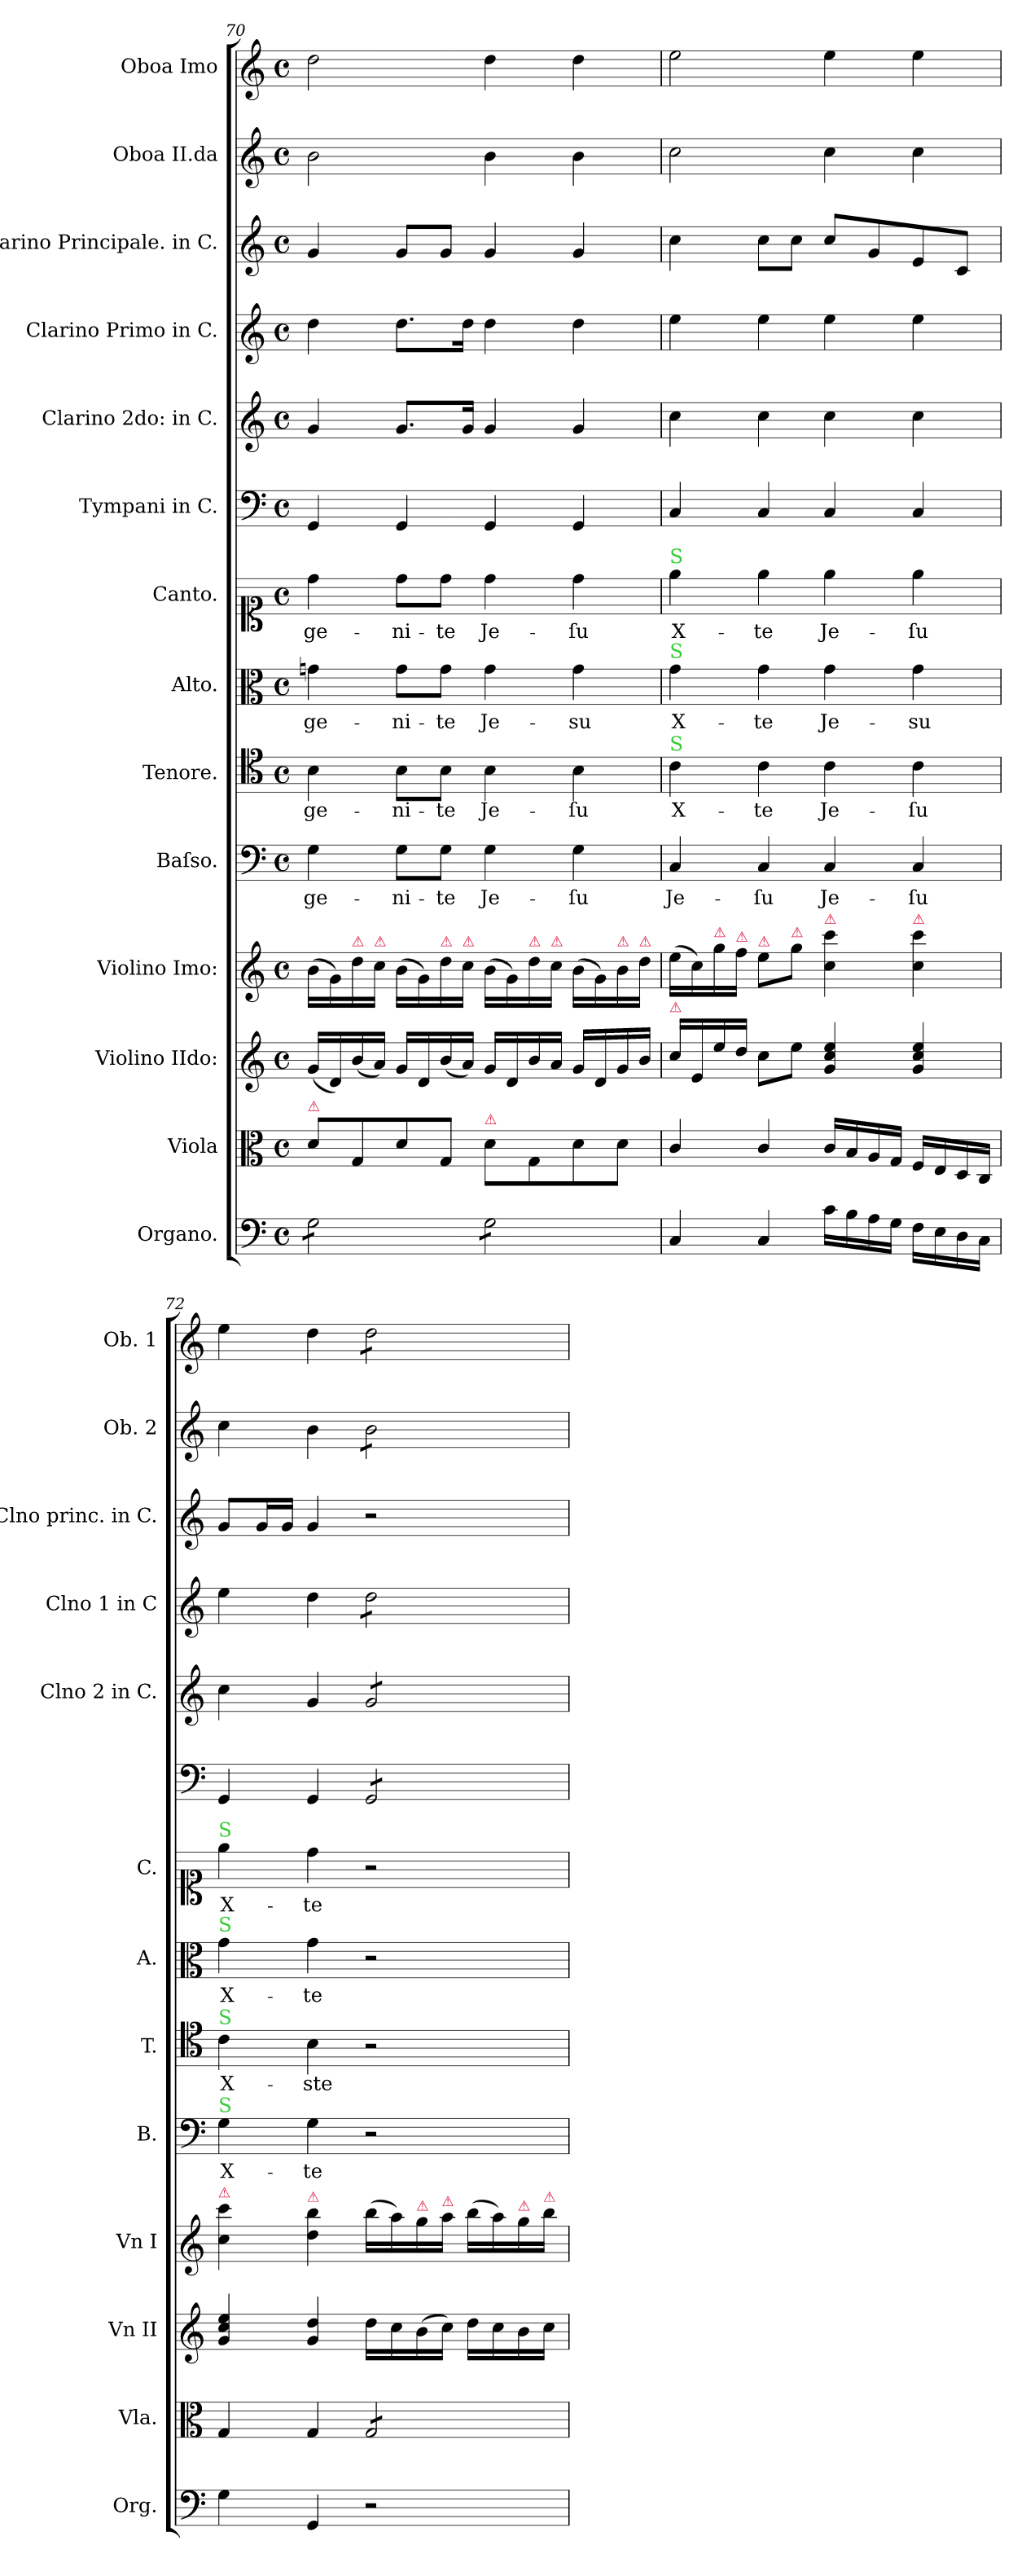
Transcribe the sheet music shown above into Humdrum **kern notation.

**kern	**kern	**kern	**kern	**kern	**text	**kern	**text	**kern	**text	**kern	**text	**kern	**kern	**kern	**kern	**kern	**kern
*part14	*part13	*part12	*part11	*part10	*part10	*part9	*part9	*part8	*part8	*part7	*part7	*part6	*part5	*part4	*part3	*part2	*part1
*staff14	*staff13	*staff12	*staff11	*staff10	*staff10	*staff9	*staff9	*staff8	*staff8	*staff7	*staff7	*staff6	*staff5	*staff4	*staff3	*staff2	*staff1
*I"Organo.	*I"Viola	*I"Violino IIdo:	*I"Violino Imo:	*I"Baſso.	*	*I"Tenore.	*	*I"Alto.	*	*I"Canto.	*	*I"Tympani in C.	*I"Clarino 2do: in C.	*I"Clarino Primo in C.	*I"Clarino Principale. in C.	*I"Oboa II.da	*I"Oboa Imo
*I'Org.	*I'Vla.	*I'Vn II	*I'Vn I	*I'B.	*	*I'T.	*	*I'A.	*	*I'C.	*	*	*I'Clno 2 in C.	*I'Clno 1 in C	*I'Clno princ. in C.	*I'Ob. 2	*I'Ob. 1
*clefF4	*clefC3	*clefG2	*clefG2	*clefF4	*	*clefC4	*	*clefC3	*	*clefC1	*	*clefF4	*clefG2	*clefG2	*clefG2	*clefG2	*clefG2
*k[]	*k[]	*k[]	*k[]	*k[]	*	*k[]	*	*k[]	*	*k[]	*	*k[]	*k[]	*k[]	*k[]	*k[]	*k[]
*M4/4	*M4/4	*M4/4	*M4/4	*M4/4	*	*M4/4	*	*M4/4	*	*M4/4	*	*M4/4	*M4/4	*M4/4	*M4/4	*M4/4	*M4/4
*met(c)	*met(c)	*met(c)	*met(c)	*met(c)	*	*met(c)	*	*met(c)	*	*met(c)	*	*met(c)	*met(c)	*met(c)	*met(c)	*met(c)	*met(c)
=70	=70	=70	=70	=70	=70	=70	=70	=70	=70	=70	=70	=70	=70	=70	=70	=70	=70
!	!LO:TX:a:color=crimson:t=⚠	!	!	!	!	!	!	!	!	!	!	!	!	!	!	!	!
*tremolo	*	*	*	*	*	*	*	*	*	*	*	*	*	*	*	*	*
8G\L	8d\L	(<16g/LL	(>16b\LL	4G\	-ge-	4B\	-ge-	4gn\	-ge-	4dd\	-ge-	4GG/	4g/	4dd\	4g/	2b\	2dd\
.	.	16d/)	16g\)	.	.	.	.	.	.	.	.	.	.	.	.	.	.
!	!	!	!LO:TX:a:color=crimson:t=⚠	!	!	!	!	!	!	!	!	!	!	!	!	!	!
8G\	8G/	(<16b/	16dd\	.	.	.	.	.	.	.	.	.	.	.	.	.	.
!	!	!	!LO:TX:a:color=crimson:t=⚠	!	!	!	!	!	!	!	!	!	!	!	!	!	!
.	.	16a/JJ)	16cc\JJ	.	.	.	.	.	.	.	.	.	.	.	.	.	.
8G\	8d\	16g/LL	(>16b\LL	8G\L	-ni-	8B\L	-ni-	8g\L	-ni-	8dd\L	-ni-	4GG/	8.g/L	8.dd\L	8g/L	.	.
.	.	16d/	16g\)	.	.	.	.	.	.	.	.	.	.	.	.	.	.
!	!	!	!LO:TX:a:color=crimson:t=⚠	!	!	!	!	!	!	!	!	!	!	!	!	!	!
8G\J	8G/J	(<16b/	16dd\	8G\J	-te	8B\J	-te	8g\J	-te	8dd\J	-te	.	.	.	8g/J	.	.
!	!	!	!LO:TX:a:color=crimson:t=⚠	!	!	!	!	!	!	!	!	!	!	!	!	!	!
.	.	16a/JJ)	16cc\JJ	.	.	.	.	.	.	.	.	.	16g/Jk	16dd\Jk	.	.	.
!	!LO:TX:a:color=crimson:t=⚠	!	!	!	!	!	!	!	!	!	!	!	!	!	!	!	!
8G\L	8d\L	16g/LL	(>16b\LL	4G\	Je-	4B\	Je-	4g\	Je-	4dd\	Je-	4GG/	4g/	4dd\	4g/	4b\	4dd\
.	.	16d/	16g\)	.	.	.	.	.	.	.	.	.	.	.	.	.	.
!	!	!	!LO:TX:a:color=crimson:t=⚠	!	!	!	!	!	!	!	!	!	!	!	!	!	!
8G\	8G/	16b/	16dd\	.	.	.	.	.	.	.	.	.	.	.	.	.	.
!	!	!	!LO:TX:a:color=crimson:t=⚠	!	!	!	!	!	!	!	!	!	!	!	!	!	!
.	.	16a/JJ	16cc\JJ	.	.	.	.	.	.	.	.	.	.	.	.	.	.
8G\	8d\	16g/LL	(>16b\LL	4G\	-ſu	4B\	-ſu	4g\	-su	4dd\	-ſu	4GG/	4g/	4dd\	4g/	4b\	4dd\
.	.	16d/	16g\)	.	.	.	.	.	.	.	.	.	.	.	.	.	.
!	!	!	!LO:TX:a:color=crimson:t=⚠	!	!	!	!	!	!	!	!	!	!	!	!	!	!
8G\J	8d\J	16g/	16b\	.	.	.	.	.	.	.	.	.	.	.	.	.	.
*Xtremolo	*	*	*	*	*	*	*	*	*	*	*	*	*	*	*	*	*
!	!	!	!LO:TX:a:color=crimson:t=⚠	!	!	!	!	!	!	!	!	!	!	!	!	!	!
.	.	16b/JJ	16dd\JJ	.	.	.	.	.	.	.	.	.	.	.	.	.	.
=71	=71	=71	=71	=71	=71	=71	=71	=71	=71	=71	=71	=71	=71	=71	=71	=71	=71
!	!	!	!	!	!	!	!	!	!	!LO:TX:a:color=limegreen:t=S	!	!	!	!	!	!	!
!	!	!	!	!	!	!	!	!LO:TX:a:color=limegreen:t=S	!	!	!	!	!	!	!	!	!
!	!	!	!	!	!	!LO:TX:a:color=limegreen:t=S	!	!	!	!	!	!	!	!	!	!	!
!	!	!LO:TX:a:color=crimson:t=⚠	!	!	!	!	!	!	!	!	!	!	!	!	!	!	!
!	!	!	!	!	!LO:LY:i	!	!	!	!	!	!	!	!	!	!	!	!
4C/	4c/	16cc/LL	(>16ee\LL	4C/	Je-	4c\	X-	4g\	X-	4ee\	X-	4C/	4cc\	4ee\	4cc\	2cc\	2ee\
.	.	16e/	16cc\)	.	.	.	.	.	.	.	.	.	.	.	.	.	.
!	!	!	!LO:TX:a:color=crimson:t=⚠	!	!	!	!	!	!	!	!	!	!	!	!	!	!
.	.	16ee\	16gg\	.	.	.	.	.	.	.	.	.	.	.	.	.	.
!	!	!	!LO:TX:a:color=crimson:t=⚠	!	!	!	!	!	!	!	!	!	!	!	!	!	!
.	.	16dd\JJ	16ff\JJ	.	.	.	.	.	.	.	.	.	.	.	.	.	.
!	!	!	!LO:TX:a:color=crimson:t=⚠	!	!	!	!	!	!	!	!	!	!	!	!	!	!
!	!	!	!	!	!LO:LY:i	!	!	!	!	!	!	!	!	!	!	!	!
4C/	4c/	8cc\L	8ee\L	4C/	-ſu	4c\	-te	4g\	-te	4ee\	-te	4C/	4cc\	4ee\	8cc\L	.	.
!	!	!	!LO:TX:a:color=crimson:t=⚠	!	!	!	!	!	!	!	!	!	!	!	!	!	!
.	.	8ee\J	8gg\J	.	.	.	.	.	.	.	.	.	.	.	8cc\J	.	.
!	!	!	!LO:TX:a:color=crimson:t=⚠	!	!	!	!	!	!	!	!	!	!	!	!	!	!
!	!	!	!	!	!LO:LY:i	!	!	!	!	!	!	!	!	!	!	!	!
16c\LL	16c/LL	4g/ 4cc/ 4ee/	4cc\ 4ccc\	4C/	Je-	4c\	Je-	4g\	Je-	4ee\	Je-	4C/	4cc\	4ee\	8cc/L	4cc\	4ee\
16B\	16B/	.	.	.	.	.	.	.	.	.	.	.	.	.	.	.	.
16A\	16A/	.	.	.	.	.	.	.	.	.	.	.	.	.	8g/	.	.
16G\JJ	16G/JJ	.	.	.	.	.	.	.	.	.	.	.	.	.	.	.	.
!	!	!	!LO:TX:a:color=crimson:t=⚠	!	!	!	!	!	!	!	!	!	!	!	!	!	!
!	!	!	!	!	!LO:LY:i	!	!	!	!	!	!	!	!	!	!	!	!
16F\LL	16F/LL	4g/ 4cc/ 4ee/	4cc\ 4ccc\	4C/	-ſu	4c\	-ſu	4g\	-su	4ee\	-ſu	4C/	4cc\	4ee\	8e/	4cc\	4ee\
16E\	16E/	.	.	.	.	.	.	.	.	.	.	.	.	.	.	.	.
16D\	16D/	.	.	.	.	.	.	.	.	.	.	.	.	.	8c/J	.	.
16C\JJ	16C/JJ	.	.	.	.	.	.	.	.	.	.	.	.	.	.	.	.
=72	=72	=72	=72	=72	=72	=72	=72	=72	=72	=72	=72	=72	=72	=72	=72	=72	=72
!	!	!	!	!	!	!	!	!	!	!LO:TX:a:color=limegreen:t=S	!	!	!	!	!	!	!
!	!	!	!	!	!	!	!	!LO:TX:a:color=limegreen:t=S	!	!	!	!	!	!	!	!	!
!	!	!	!	!	!	!LO:TX:a:color=limegreen:t=S	!	!	!	!	!	!	!	!	!	!	!
!	!	!	!	!LO:TX:a:color=limegreen:t=S	!	!	!	!	!	!	!	!	!	!	!	!	!
!	!	!	!LO:TX:a:color=crimson:t=⚠	!	!	!	!	!	!	!	!	!	!	!	!	!	!
4G\	4G/	4g/ 4cc/ 4ee/	4cc\ 4ccc\	4G\	X-	4c\	X-	4g\	X-	4ee\	X-	4GG/	4cc\	4ee\	8g/L	4cc\	4ee\
.	.	.	.	.	.	.	.	.	.	.	.	.	.	.	16g/L	.	.
.	.	.	.	.	.	.	.	.	.	.	.	.	.	.	16g/JJ	.	.
!	!	!	!LO:TX:a:color=crimson:t=⚠	!	!	!	!	!	!	!	!	!	!	!	!	!	!
4GG/	4G/	4g/ 4dd/	4dd\ 4bb\	4G\	-te	4B\	-ste	4g\	-te	4dd\	-te	4GG/	4g/	4dd\	4g/	4b\	4dd\
*	*tremolo	*	*	*	*	*	*	*	*	*	*	*	*	*	*	*	*
*	*	*	*	*	*	*	*	*	*	*	*	*tremolo	*	*	*	*	*
*	*	*	*	*	*	*	*	*	*	*	*	*	*tremolo	*	*	*	*
*	*	*	*	*	*	*	*	*	*	*	*	*	*	*tremolo	*	*	*
*	*	*	*	*	*	*	*	*	*	*	*	*	*	*	*	*tremolo	*
*	*	*	*	*	*	*	*	*	*	*	*	*	*	*	*	*	*tremolo
2r	8G/L	16dd\LL	(>16bb\LL	2r	.	2r	.	2r	.	2r	.	8GG/L	8g/L	8dd\L	2r	8b\L	8dd\L
.	.	16cc\	16aa\)	.	.	.	.	.	.	.	.	.	.	.	.	.	.
!	!	!	!LO:TX:a:color=crimson:t=⚠	!	!	!	!	!	!	!	!	!	!	!	!	!	!
.	8G/	(>16b\	16gg\	.	.	.	.	.	.	.	.	8GG/	8g/	8dd\	.	8b\	8dd\
!	!	!	!LO:TX:a:color=crimson:t=⚠	!	!	!	!	!	!	!	!	!	!	!	!	!	!
.	.	16cc\JJ)	16aa\JJ	.	.	.	.	.	.	.	.	.	.	.	.	.	.
.	8G/	16dd\LL	(>16bb\LL	.	.	.	.	.	.	.	.	8GG/	8g/	8dd\	.	8b\	8dd\
.	.	16cc\	16aa\)	.	.	.	.	.	.	.	.	.	.	.	.	.	.
!	!	!	!LO:TX:a:color=crimson:t=⚠	!	!	!	!	!	!	!	!	!	!	!	!	!	!
.	8G/J	16b\	16gg\	.	.	.	.	.	.	.	.	8GG/J	8g/J	8dd\J	.	8b\J	8dd\J
*	*	*	*	*	*	*	*	*	*	*	*	*	*	*	*	*	*Xtremolo
*	*	*	*	*	*	*	*	*	*	*	*	*	*	*	*	*Xtremolo	*
*	*	*	*	*	*	*	*	*	*	*	*	*	*	*Xtremolo	*	*	*
*	*	*	*	*	*	*	*	*	*	*	*	*	*Xtremolo	*	*	*	*
*	*	*	*	*	*	*	*	*	*	*	*	*Xtremolo	*	*	*	*	*
*	*Xtremolo	*	*	*	*	*	*	*	*	*	*	*	*	*	*	*	*
!	!	!	!LO:TX:a:color=crimson:t=⚠	!	!	!	!	!	!	!	!	!	!	!	!	!	!
.	.	16cc\JJ	16bb\JJ	.	.	.	.	.	.	.	.	.	.	.	.	.	.
=	=	=	=	=	=	=	=	=	=	=	=	=	=	=	=	=	=
*-	*-	*-	*-	*-	*-	*-	*-	*-	*-	*-	*-	*-	*-	*-	*-	*-	*-
